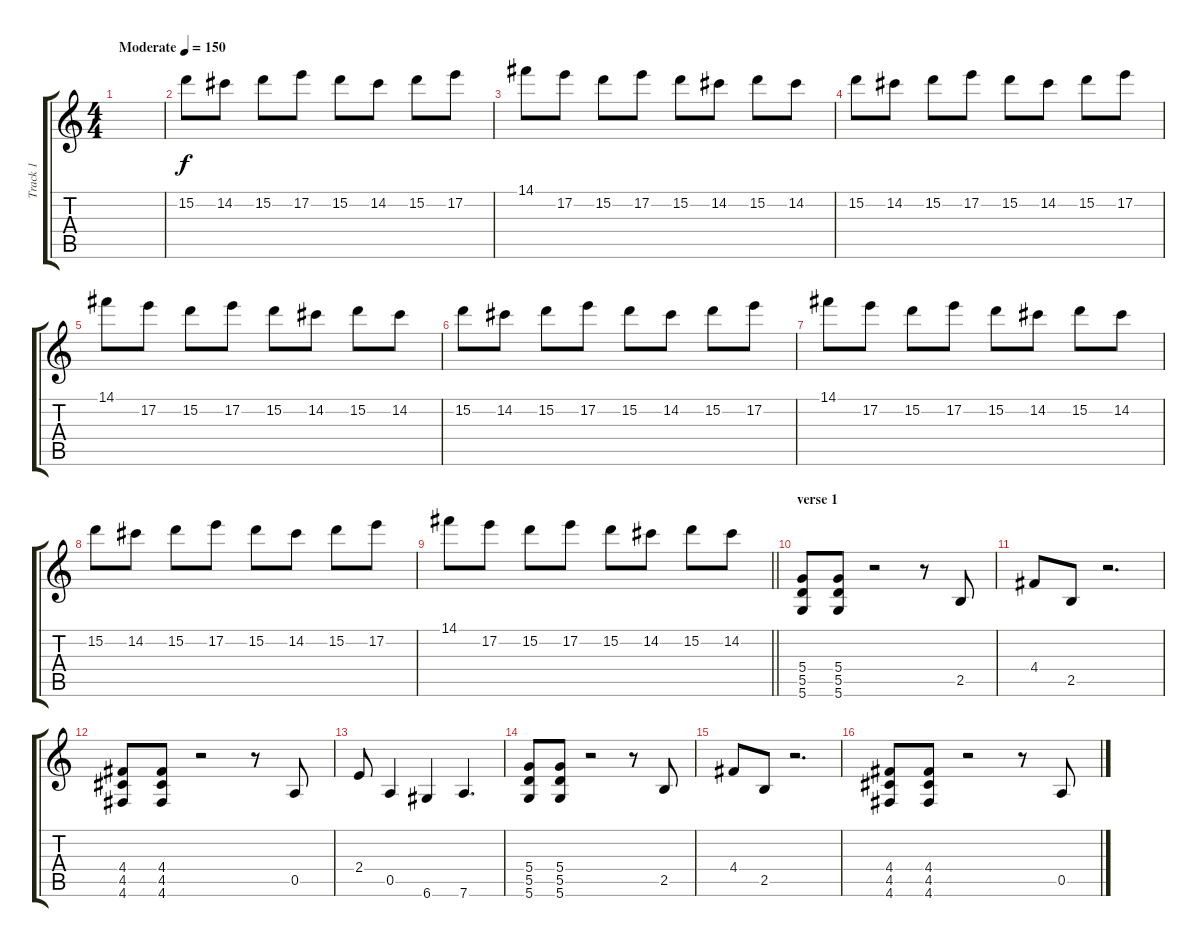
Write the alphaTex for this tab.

\track ("Track 1" "Track 1") {instrument distortionguitar}
\staff {score tabs}
\tuning (E4 B3 G3 D3 A2 D2) {hide}
\ts (4 4)
\tempo (150 "Moderate")
\clef g2
\ks c
|
15.2.8 14.2.8 15.2.8 17.2.8 15.2.8 14.2.8 15.2.8 17.2.8 |
14.1.8 17.2.8 15.2.8 17.2.8 15.2.8 14.2.8 15.2.8 14.2.8 |
15.2.8 14.2.8 15.2.8 17.2.8 15.2.8 14.2.8 15.2.8 17.2.8 |
14.1.8 17.2.8 15.2.8 17.2.8 15.2.8 14.2.8 15.2.8 14.2.8 |
15.2.8 14.2.8 15.2.8 17.2.8 15.2.8 14.2.8 15.2.8 17.2.8 |
14.1.8 17.2.8 15.2.8 17.2.8 15.2.8 14.2.8 15.2.8 14.2.8 |
15.2.8 14.2.8 15.2.8 17.2.8 15.2.8 14.2.8 15.2.8 17.2.8 |
\barLineRight lightlight
14.1.8 17.2.8 15.2.8 17.2.8 15.2.8 14.2.8 15.2.8 14.2.8 |
\section ("" "verse 1")
(5.4 5.5 5.6).8 (5.4 5.5 5.6).8 r.2 r.8 2.5.8 |
4.4.8 2.5.8 r.2{d} |
(4.4 4.5 4.6).8 (4.4 4.5 4.6).8 r.2 r.8 0.5.8 |
2.4.8 0.5.4 6.6.4 7.6.4{d} |
(5.4 5.5 5.6).8 (5.4 5.5 5.6).8 r.2 r.8 2.5.8 |
4.4.8 2.5.8 r.2{d} |
(4.4 4.5 4.6).8 (4.4 4.5 4.6).8 r.2 r.8 0.5.8
